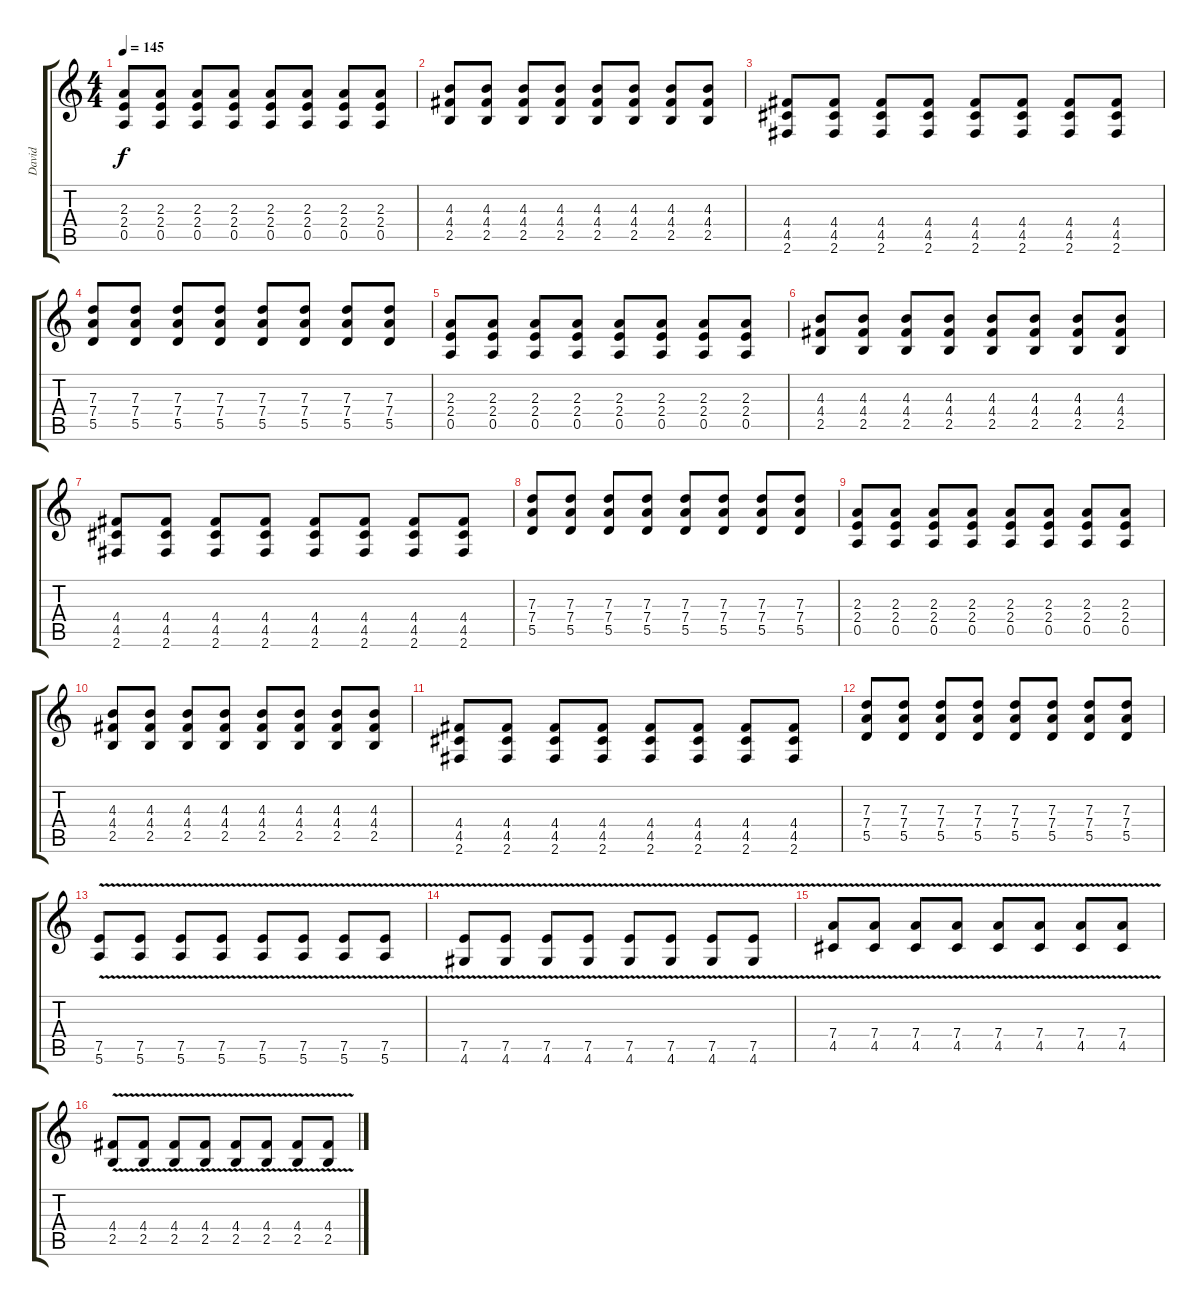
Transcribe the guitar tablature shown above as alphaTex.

\track ("David" "David") {instrument distortionguitar}
\staff {score tabs}
\tuning (E4 B3 G3 D3 A2 E2) {hide}
\ts (4 4)
\tempo 145
\clef g2
\ks c
(2.3 2.4 0.5).8{dy f} (2.3 2.4 0.5).8 (2.3 2.4 0.5).8 (2.3 2.4 0.5).8 (2.3 2.4 0.5).8 (2.3 2.4 0.5).8 (2.3 2.4 0.5).8 (2.3 2.4 0.5).8 |
(4.3 4.4 2.5).8 (4.3 4.4 2.5).8 (4.3 4.4 2.5).8 (4.3 4.4 2.5).8 (4.3 4.4 2.5).8 (4.3 4.4 2.5).8 (4.3 4.4 2.5).8 (4.3 4.4 2.5).8 |
(4.4 4.5 2.6).8 (4.4 4.5 2.6).8 (4.4 4.5 2.6).8 (4.4 4.5 2.6).8 (4.4 4.5 2.6).8 (4.4 4.5 2.6).8 (4.4 4.5 2.6).8 (4.4 4.5 2.6).8 |
(7.3 7.4 5.5).8 (7.3 7.4 5.5).8 (7.3 7.4 5.5).8 (7.3 7.4 5.5).8 (7.3 7.4 5.5).8 (7.3 7.4 5.5).8 (7.3 7.4 5.5).8 (7.3 7.4 5.5).8 |
(2.3 2.4 0.5).8 (2.3 2.4 0.5).8 (2.3 2.4 0.5).8 (2.3 2.4 0.5).8 (2.3 2.4 0.5).8 (2.3 2.4 0.5).8 (2.3 2.4 0.5).8 (2.3 2.4 0.5).8 |
(4.3 4.4 2.5).8 (4.3 4.4 2.5).8 (4.3 4.4 2.5).8 (4.3 4.4 2.5).8 (4.3 4.4 2.5).8 (4.3 4.4 2.5).8 (4.3 4.4 2.5).8 (4.3 4.4 2.5).8 |
(4.4 4.5 2.6).8 (4.4 4.5 2.6).8 (4.4 4.5 2.6).8 (4.4 4.5 2.6).8 (4.4 4.5 2.6).8 (4.4 4.5 2.6).8 (4.4 4.5 2.6).8 (4.4 4.5 2.6).8 |
(7.3 7.4 5.5).8 (7.3 7.4 5.5).8 (7.3 7.4 5.5).8 (7.3 7.4 5.5).8 (7.3 7.4 5.5).8 (7.3 7.4 5.5).8 (7.3 7.4 5.5).8 (7.3 7.4 5.5).8 |
(2.3 2.4 0.5).8 (2.3 2.4 0.5).8 (2.3 2.4 0.5).8 (2.3 2.4 0.5).8 (2.3 2.4 0.5).8 (2.3 2.4 0.5).8 (2.3 2.4 0.5).8 (2.3 2.4 0.5).8 |
(4.3 4.4 2.5).8 (4.3 4.4 2.5).8 (4.3 4.4 2.5).8 (4.3 4.4 2.5).8 (4.3 4.4 2.5).8 (4.3 4.4 2.5).8 (4.3 4.4 2.5).8 (4.3 4.4 2.5).8 |
(4.4 4.5 2.6).8 (4.4 4.5 2.6).8 (4.4 4.5 2.6).8 (4.4 4.5 2.6).8 (4.4 4.5 2.6).8 (4.4 4.5 2.6).8 (4.4 4.5 2.6).8 (4.4 4.5 2.6).8 |
(7.3 7.4 5.5).8 (7.3 7.4 5.5).8 (7.3 7.4 5.5).8 (7.3 7.4 5.5).8 (7.3 7.4 5.5).8 (7.3 7.4 5.5).8 (7.3 7.4 5.5).8 (7.3 7.4 5.5).8 |
(7.5{v} 5.6{v}).8{volume 7} (7.5{v} 5.6{v}).8 (7.5{v} 5.6{v}).8 (7.5{v} 5.6{v}).8 (7.5{v} 5.6{v}).8 (7.5{v} 5.6{v}).8 (7.5{v} 5.6{v}).8 (7.5{v} 5.6{v}).8 |
(7.5{v} 4.6{v}).8{volume 7} (7.5{v} 4.6{v}).8 (7.5{v} 4.6{v}).8 (7.5{v} 4.6{v}).8 (7.5{v} 4.6{v}).8 (7.5{v} 4.6{v}).8 (7.5{v} 4.6{v}).8 (7.5{v} 4.6{v}).8 |
(7.4{v} 4.5{v}).8{volume 7} (7.4{v} 4.5{v}).8 (7.4{v} 4.5{v}).8 (7.4{v} 4.5{v}).8 (7.4{v} 4.5{v}).8 (7.4{v} 4.5{v}).8 (7.4{v} 4.5{v}).8 (7.4{v} 4.5{v}).8 |
(4.4{v} 2.5{v}).8{volume 7} (4.4{v} 2.5{v}).8 (4.4{v} 2.5{v}).8 (4.4{v} 2.5{v}).8 (4.4{v} 2.5{v}).8 (4.4{v} 2.5{v}).8 (4.4{v} 2.5{v}).8 (4.4{v} 2.5{v}).8
